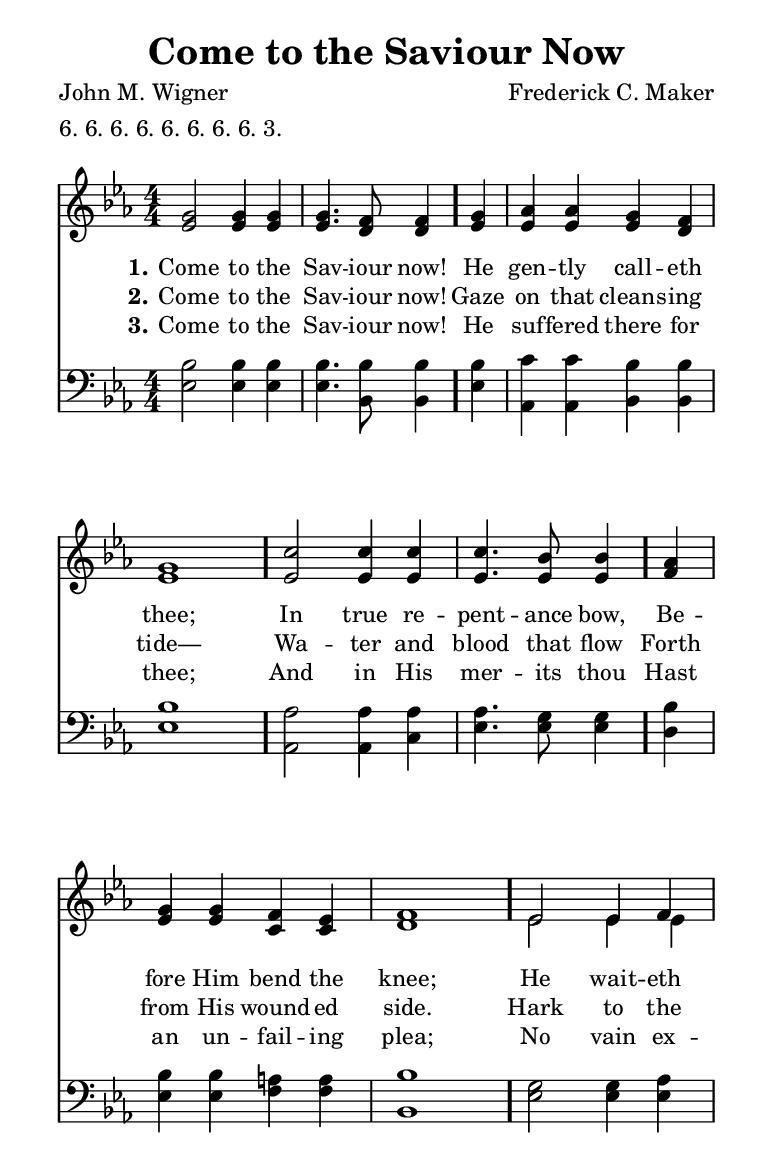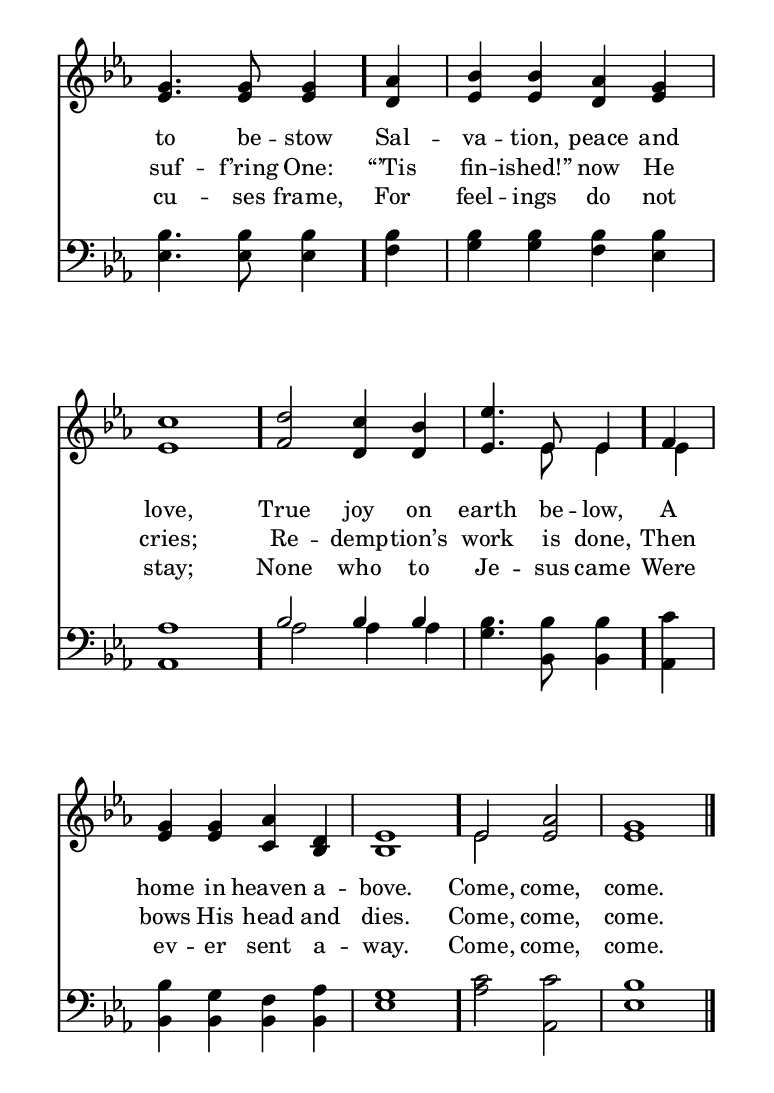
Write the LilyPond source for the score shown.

\include "common/global.ily"
\paper {
  \include "common/paper.ily"
}

\header{
  %gospel
  hymnnumber = "73"
  title = "Come to the Saviour Now"
  tunename = "Invitation" % see https://hymnary.org/tune/invitation_maker
  meter = "6. 6. 6. 6. 6. 6. 6. 6. 3." % from Little Flock
  poet = "John M. Wigner" % see https://hymnary.org/text/come_to_the_savior_now_he_gently_call
  composer = "Frederick C. Maker" % see https://hymnary.org/tune/invitation_maker
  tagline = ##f
}

% for fermata in MIDI
ta = { \tempo 4=104 }
tb = { \tempo 4=52  }

patternAA = { c2 c4 c4 | c4. c8 c4 }
patternBA = { c4 | c4 c4 c4 c4 | c1 }
patternCA = { c4 | c4 c4 c4 c4 | c1 }
patternDA = { c2 c2 | c1 }

global = {
  \include "common/overrides.ily"
  \override Staff.TimeSignature.style = #'numbered
  \time 4/4
  \override Score.MetronomeMark.transparent = ##t % hide all fermata changes too
  \ta
  \key ees \major
  \autoBeamOff
}

notesSoprano = {
\global
\relative c'' {

  \changePitch \patternAA { g g g | g f f }
  \changePitch \patternBA { g | aes aes g f | g }
  \changePitch \patternAA { c c c | c bes bes }
  \changePitch \patternBA { aes | g g f ees | f }

  \changePitch \patternAA { ees ees f | g g g }
  \changePitch \patternCA { aes | bes bes aes g | c }
  \changePitch \patternAA { d c bes | ees ees, ees }
  \changePitch \patternCA { f | g g aes d, | ees }
  \changePitch \patternDA { ees aes | g }

  \bar "|."

}
}

notesAlto = {
\global
\relative e' {

  \changePitch \patternAA { ees ees ees | ees d d }
  \changePitch \patternBA { ees | ees ees ees d | ees }
  \changePitch \patternAA { ees ees ees | ees ees ees }
  \changePitch \patternBA { f | ees ees c c | d }

  \changePitch \patternAA { ees ees ees | ees ees ees }
  \changePitch \patternCA { d | ees ees d ees | ees }
  \changePitch \patternAA { f d d | ees ees ees }
  \changePitch \patternCA { ees | ees ees c bes | bes }
  \changePitch \patternDA { ees ees | ees }

}
}

notesTenor = {
\global
\relative a {

  \changePitch \patternAA { bes bes bes | bes bes bes }
  \changePitch \patternBA { bes | c c bes bes | bes }
  \changePitch \patternAA { aes aes aes | aes g g }
  \changePitch \patternBA { bes | bes bes a a | bes }

  \changePitch \patternAA { g g aes | bes bes bes }
  \changePitch \patternCA { bes | bes bes bes bes | aes }
  \changePitch \patternAA { bes bes bes | bes bes bes }
  \changePitch \patternCA { c | bes g f aes | g }
  \changePitch \patternDA { c c | bes }

}
}

notesBass = {
\global
\relative f {

  \changePitch \patternAA { ees ees ees | ees bes bes }
  \changePitch \patternBA { ees | aes, aes bes bes | ees }
  \changePitch \patternAA { aes, aes c | ees ees ees }
  \changePitch \patternBA { d | ees ees f f | bes, }

  \changePitch \patternAA { ees ees ees | ees ees ees }
  \changePitch \patternCA { f | g g f ees | aes, }
  \changePitch \patternAA { aes' aes aes | g bes, bes }
  \changePitch \patternCA { aes | bes bes bes bes | ees }
  \changePitch \patternDA { aes aes, | ees' }

}
}

wordsA = \lyricmode {
\set stanza = "1."

Come to the Sav -- iour now! \bar "."
He gen -- tly call -- eth thee; \bar "." \eogbreak
In true re -- pent -- ance bow, \bar "."
Be -- fore Him bend the knee; \bar "." \eogbreak
He wait -- eth to be -- stow \bar "."
Sal -- va -- tion, peace and love, \bar "."
True joy on earth be -- low, \bar "."
A home in heaven a -- bove. \bar "."
Come, come, come. \bar "."

}

wordsB = \lyricmode {
\set stanza = "2."

Come to the Sav -- iour now!
Gaze on that cleans -- ing tide—
Wa -- ter and blood that flow
Forth from His wound -- ed side.
Hark to the suf -- f’ring One:
“’Tis fin -- ished!” now He cries;
Re -- demp -- tion’s work is done,
Then bows His head and dies.
Come, come, come.

}

wordsC = \lyricmode {
\set stanza = "3."

Come to the Sav -- iour now!
He suf -- fered there for thee;
And in His mer -- its thou
Hast an un -- fail -- ing plea;
No vain ex -- cu -- ses frame,
For feel -- ings do not stay;
None who to Je -- sus came
Were ev -- er sent a -- way.
Come, come, come.

}

\score {
  \context ChoirStaff <<
    \context Staff = upper <<
      \set Staff.autoBeaming = ##f
      \set ChoirStaff.systemStartDelimiter = #'SystemStartBar
      \set ChoirStaff.printPartCombineTexts = ##f
      \partcombine #'(2 . 11) \notesSoprano \notesAlto
      \context NullVoice = sopranos { \voiceOne << \notesSoprano >> }
      \context Lyrics = one   \lyricsto sopranos \wordsA
      \context Lyrics = two   \lyricsto sopranos \wordsB
      \context Lyrics = three \lyricsto sopranos \wordsC
    >>
    \context Staff = men <<
      \set Staff.autoBeaming = ##f
      \clef bass
      \set ChoirStaff.printPartCombineTexts = ##f
      \partcombine #'(2 . 11) \notesTenor \notesBass
    >>
  >>
  \layout {
    \include "common/layout.ily"
  }
  #(cond ((ly:get-option 'eog-midi-permitted) #{ \midi{
    \include "common/midi.ily"
  } #}))
}

\version "2.19.49"  % necessary for upgrading to future LilyPond versions.

% vi:set et ts=2 sw=2 ai nocindent syntax=lilypond:
